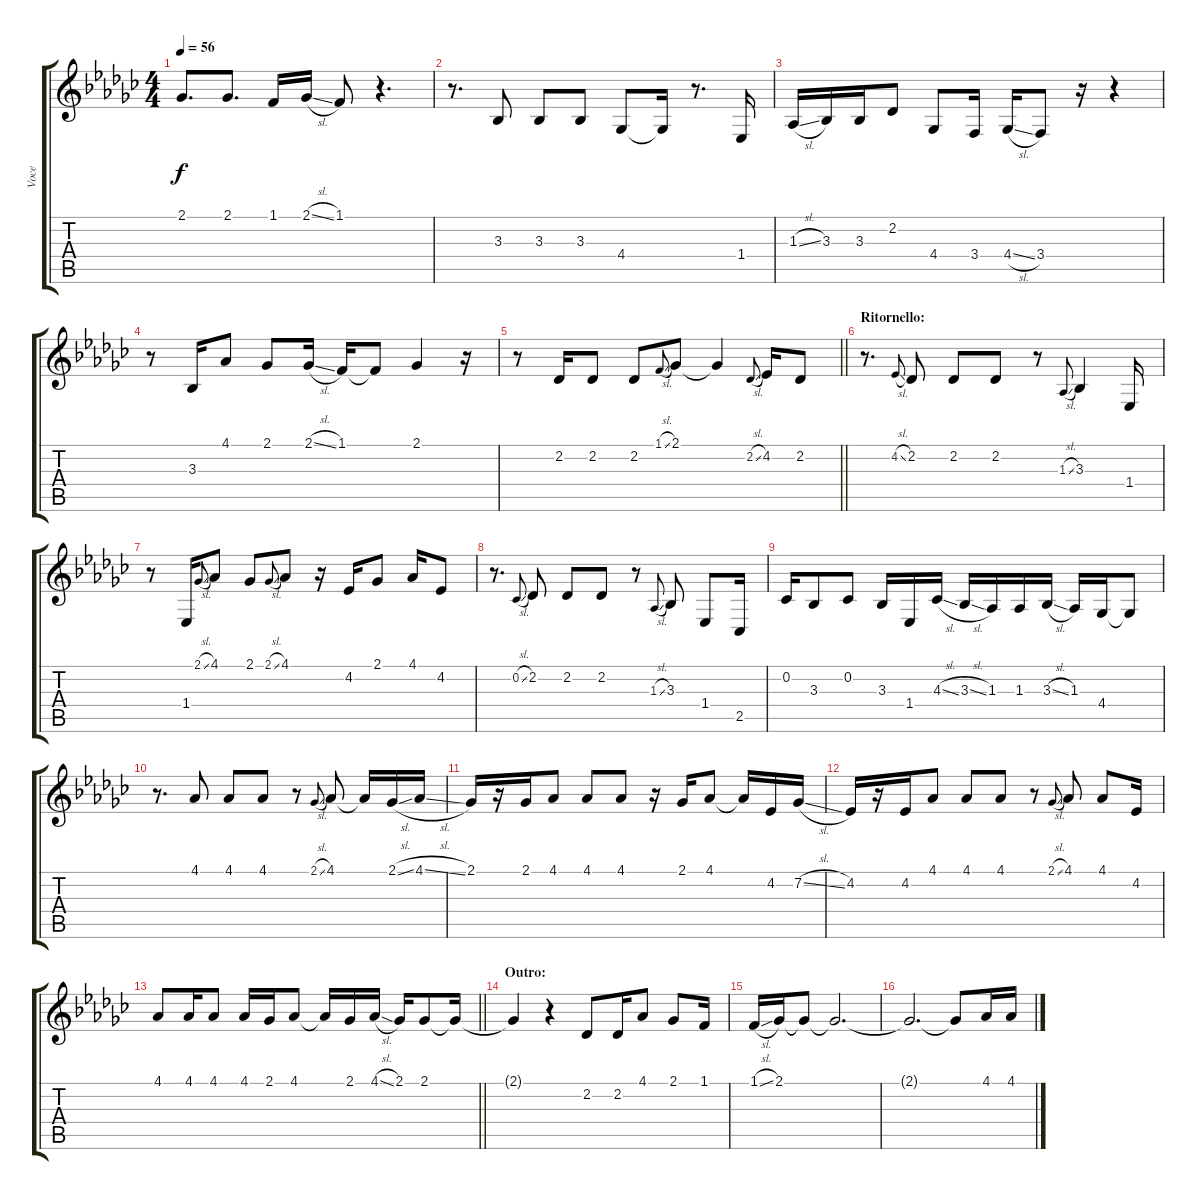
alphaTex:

\track ("Voce" "Voce") {instrument clarinet}
\staff {score tabs}
\tuning (E4 B3 G3 D3 A2 E2) {hide}
\ts (4 4)
\tempo 56
\clef g2
\ks ebminor
2.1.8{d dy f} 2.1.8{d} 1.1.16 2.1{sl}.16 1.1.8 r.4{d} |
r.8{d} 3.3.8 3.3.8 3.3.8 4.4.8 4.4{t}.16 r.8{d} 1.4.16 |
1.3{sl}.16 3.3.16 3.3.16 2.2.8 4.4.8 3.4.16 4.4{sl}.16 3.4.8 r.16 r.4 |
r.8 3.3.16 4.1.8 2.1.8 2.1{sl}.16 1.1.16 1.1{t}.8 2.1.4 r.16 |
\barLineRight lightlight
r.8 2.2.16 2.2.8 2.2.8 1.1{sl}.8{gr onbeat} 2.1.8 2.1{t}.4 2.2{sl}.8{gr onbeat} 4.2.16 2.2.8 |
\section ("" "Ritornello:")
r.8{d} 4.2{sl}.8{gr onbeat} 2.2.8 2.2.8 2.2.8 r.8 1.3{sl}.8{gr onbeat} 3.3.4 1.4.16 |
r.8 1.4.16 2.1{sl}.8{gr onbeat} 4.1.8 2.1.8 2.1{sl}.8{gr onbeat} 4.1.8 r.16 4.2.16 2.1.8 4.1.16 4.2.8 |
r.8{d} 0.2{sl}.8{gr onbeat} 2.2.8 2.2.8 2.2.8 r.8 1.3{sl}.8{gr onbeat} 3.3.8 1.4.8 2.5.16 |
0.2.16 3.3.8 0.2.8 3.3.16 1.4.16 4.3{sl}.16 3.3{sl}.16 1.3.16 1.3.16 3.3{sl}.16 1.3.16 4.4.16 4.4{t}.8 |
r.8{d} 4.1.8 4.1.8 4.1.8 r.8 2.1{sl}.8{gr onbeat} 4.1.8 4.1{t}.16 2.1{sl}.16 4.1{sl}.16 |
2.1.16 r.16 2.1.16 4.1.8 4.1.8 4.1.8 r.16 2.1.16 4.1.8 4.1{t}.16 4.2.16 7.2{sl}.16 |
4.2.16 r.16 4.2.16 4.1.8 4.1.8 4.1.8 r.8 2.1{sl}.8{gr onbeat} 4.1.8 4.1.8 4.2.16 |
\barLineRight lightlight
4.1.8 4.1.16 4.1.8 4.1.16 2.1.16 4.1.8 4.1{t}.16 2.1.16 4.1{sl}.16 2.1.16 2.1.8 2.1{t}.16 |
\section ("" "Outro:")
2.1{t}.4 r.4 2.2.8 2.2.16 4.1.8 2.1.8 1.1.16 |
1.1{sl}.16 2.1.16 2.1{t}.8 2.1{t}.2{d} |
2.1{t}.2{d} 2.1{t}.8 4.1.16 4.1.16
